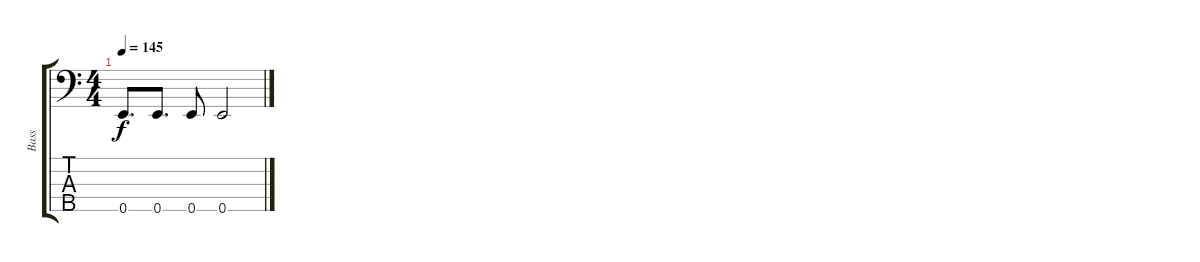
\track ("Bass" "Bass") {instrument electricbasspick}
\staff {score tabs}
\tuning (C3 Gb2 D2 A1 E1) {hide}
\ts (4 4)
\tempo 145
\clef f4
\ks c
0.5.8{d dy f} 0.5.8{d} 0.5.8 0.5.2
